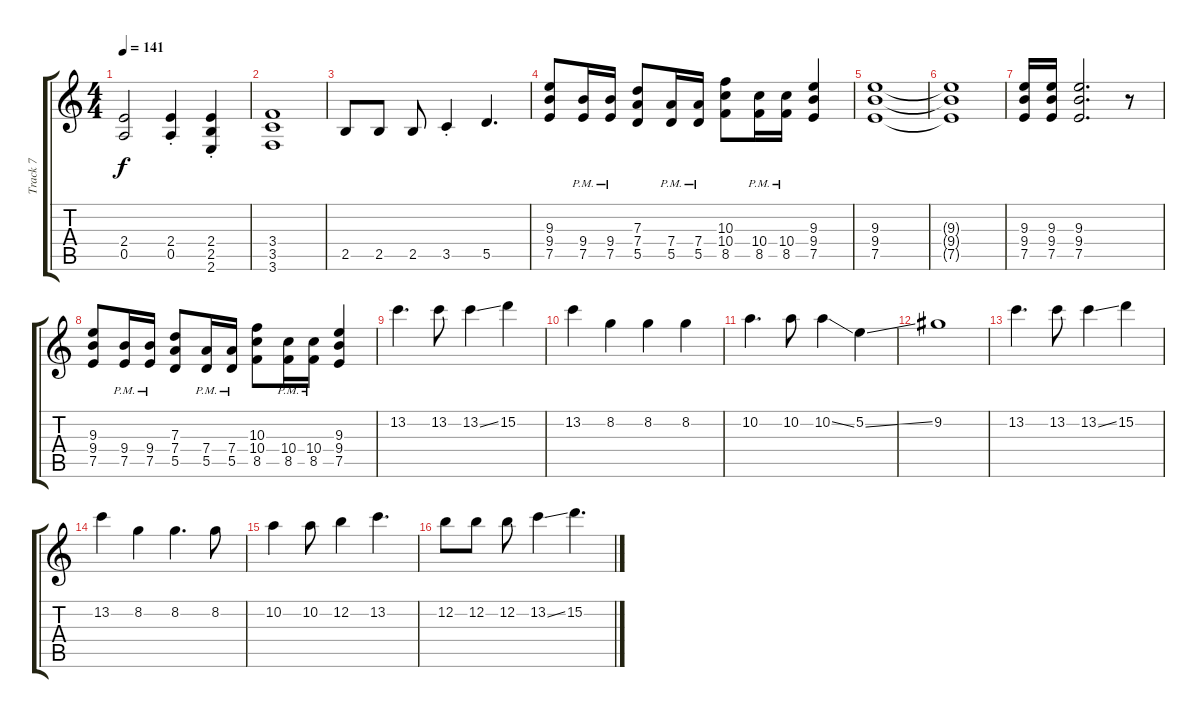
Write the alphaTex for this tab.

\track ("Track 7" "Track 7") {instrument distortionguitar}
\staff {score tabs}
\tuning (E4 B3 G3 D3 A2 D2) {hide}
\ts (4 4)
\tempo 141
\clef g2
\ks c
(2.4 0.5).2{dy f} (2.4{st} 0.5{st}).4 (2.4{st} 2.5{st} 2.6{st}).4 |
(3.4 3.5 3.6).1 |
2.5.8 2.5.8 2.5.8 3.5{st}.4 5.5.4{d} |
(9.3 9.4 7.5).8 (9.4{pm} 7.5{pm}).16 (9.4{pm} 7.5{pm}).16 (7.3 7.4 5.5).8 (7.4{pm} 5.5{pm}).16 (7.4{pm} 5.5{pm}).16 (10.3 10.4 8.5).8 (10.4{pm} 8.5{pm}).16 (10.4{pm} 8.5{pm}).16 (9.3 9.4 7.5).4 |
(9.3 9.4 7.5).1 |
(9.3{t} 9.4{t} 7.5{t}).1 |
(9.3 9.4 7.5).16 (9.3 9.4 7.5).16 (9.3 9.4 7.5).2{d} r.8 |
(9.3 9.4 7.5).8 (9.4{pm} 7.5{pm}).16 (9.4{pm} 7.5{pm}).16 (7.3 7.4 5.5).8 (7.4{pm} 5.5{pm}).16 (7.4{pm} 5.5{pm}).16 (10.3 10.4 8.5).8 (10.4{pm} 8.5{pm}).16 (10.4{pm} 8.5{pm}).16 (9.3 9.4 7.5).4 |
13.2.4{d} 13.2.8 13.2{ss}.4 15.2.4 |
13.2.4 8.2.4 8.2.4 8.2.4 |
10.2.4{d} 10.2.8 10.2{ss}.4 5.2{ss}.4 |
9.2.1 |
13.2.4{d} 13.2.8 13.2{ss}.4 15.2.4 |
13.2.4 8.2.4 8.2.4{d} 8.2.8 |
10.2.4 10.2.8 12.2.4 13.2.4{d} |
12.2.8 12.2.8 12.2.8 13.2{ss}.4 15.2.4{d}
